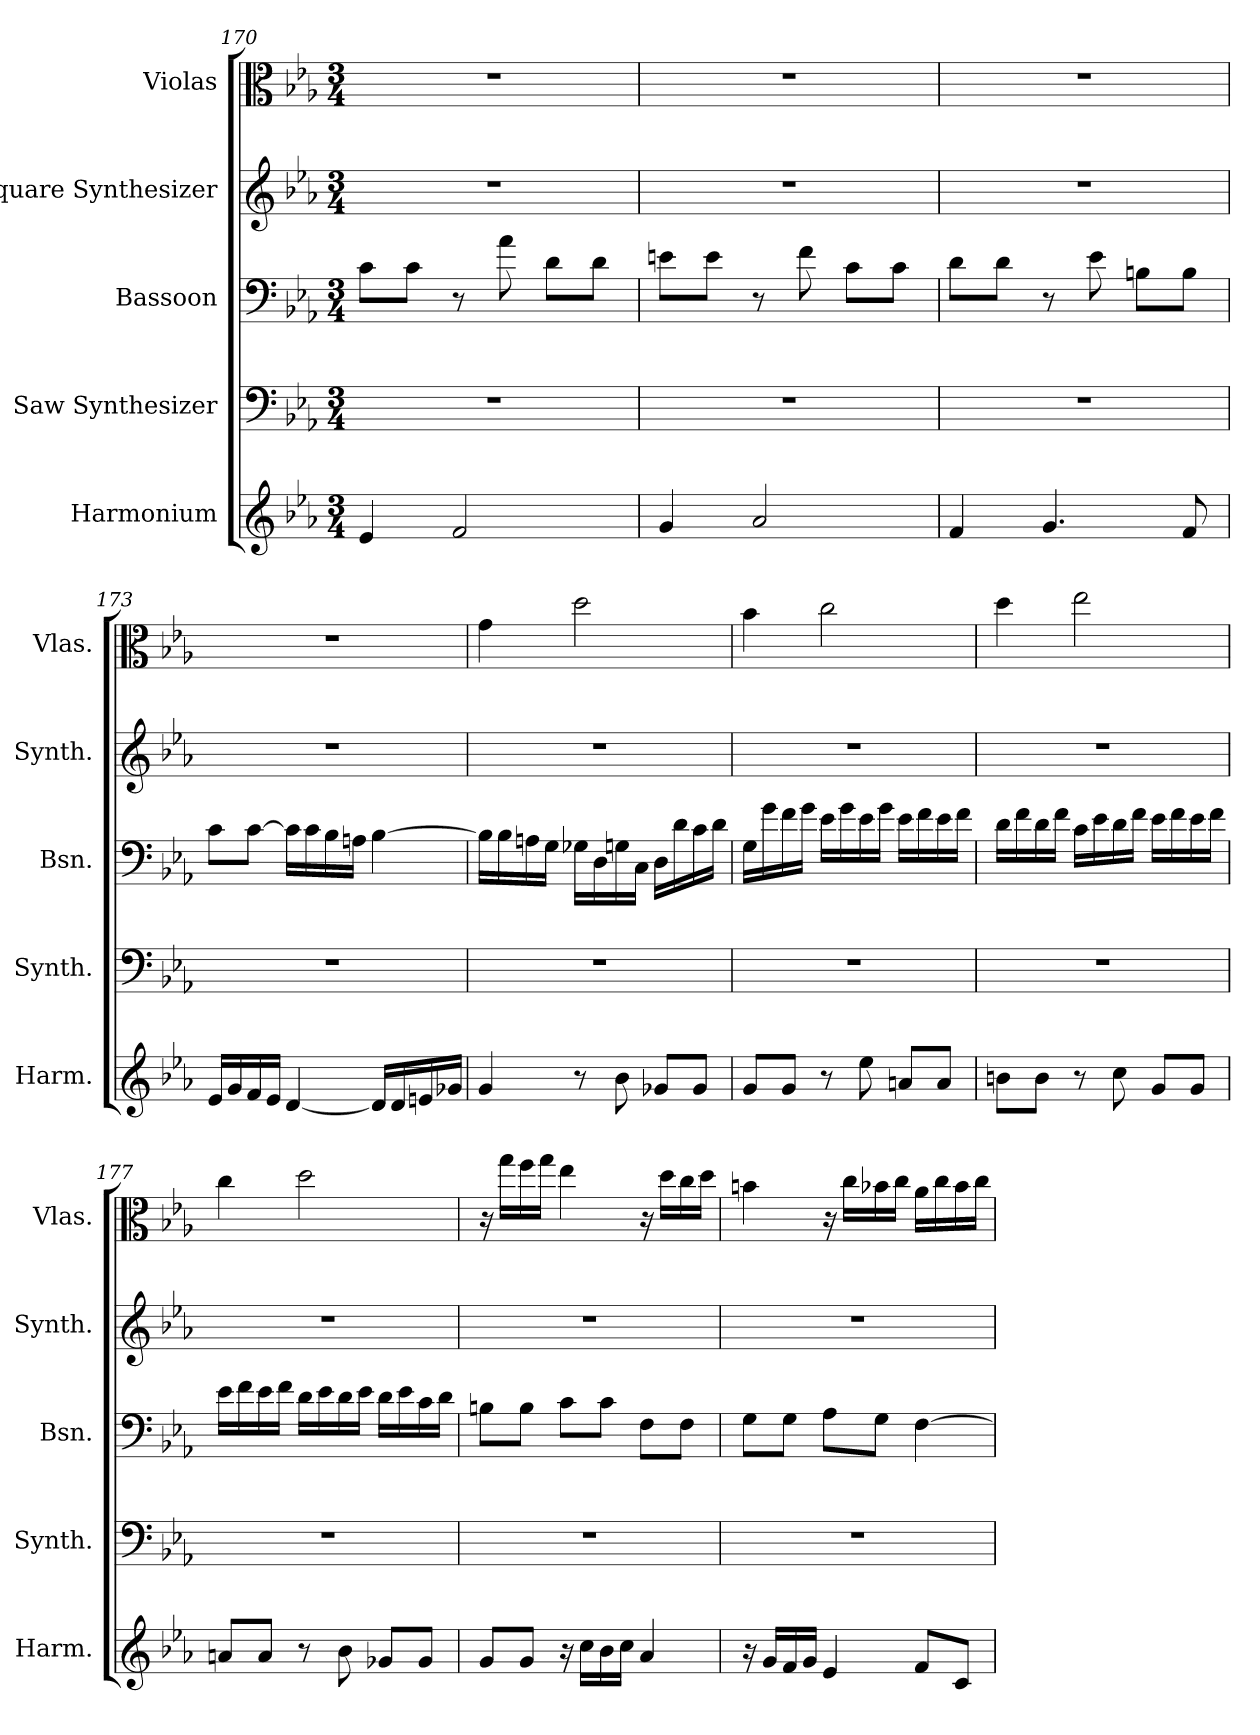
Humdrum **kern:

**kern	**kern	**kern	**kern	**kern
*part5	*part4	*part3	*part2	*part1
*staff5	*staff4	*staff3	*staff2	*staff1
*I"Harmonium	*I"Saw Synthesizer	*I"Bassoon	*I"Square Synthesizer	*I"Violas
*I'Harm.	*I'Synth.	*I'Bsn.	*I'Synth.	*I'Vlas.
!!LO:PB:g=z
*clefG2	*clefF4	*clefF4	*clefG2	*clefC3
*k[b-e-a-]	*k[b-e-a-]	*k[b-e-a-]	*k[b-e-a-]	*k[b-e-a-]
*M3/4	*M3/4	*M3/4	*M3/4	*M3/4
=170	=170	=170	=170	=170
4e-/	2.r	8c\L	2.r	2.r
.	.	8c\J	.	.
2f/	.	8r	.	.
.	.	8a-\	.	.
.	.	8d\L	.	.
.	.	8d\J	.	.
=171	=171	=171	=171	=171
4g/	2.r	8en\L	2.r	2.r
.	.	8e\J	.	.
2a-/	.	8r	.	.
.	.	8f\	.	.
.	.	8c\L	.	.
.	.	8c\J	.	.
=172	=172	=172	=172	=172
4f/	2.r	8d\L	2.r	2.r
.	.	8d\J	.	.
4.g/	.	8r	.	.
.	.	8e-\	.	.
.	.	8Bn\L	.	.
8f/	.	8B\J	.	.
=173	=173	=173	=173	=173
16e-/LL	2.r	8c\L	2.r	2.r
16g/	.	.	.	.
16f/	.	[8c\J	.	.
16e-/JJ	.	.	.	.
[4d/	.	16c\LL]	.	.
.	.	16c\	.	.
.	.	16B-\	.	.
.	.	16An\JJ	.	.
16d/LL]	.	[4B-\	.	.
16d/	.	.	.	.
16en/	.	.	.	.
16g-X/JJ	.	.	.	.
!!LO:LB:g=z
=174	=174	=174	=174	=174
4g/	2.r	16B-\LL]	2.r	4g\
.	.	16B-\	.	.
.	.	16An\	.	.
.	.	16G\JJ	.	.
8r	.	16G-X\LL	.	2dd\
.	.	16D\	.	.
8b-\	.	16Gn\	.	.
.	.	16C\JJ	.	.
8g-X/L	.	16D\LL	.	.
.	.	16d\	.	.
8g-/J	.	16c\	.	.
.	.	16d\JJ	.	.
=175	=175	=175	=175	=175
8g/L	2.r	16G\LL	2.r	4b-\
.	.	16g\	.	.
8g/J	.	16f\	.	.
.	.	16g\JJ	.	.
8r	.	16e-\LL	.	2cc\
.	.	16g\	.	.
8ee-\	.	16e-\	.	.
.	.	16g\JJ	.	.
8an/L	.	16e-\LL	.	.
.	.	16f\	.	.
8a/J	.	16e-\	.	.
.	.	16f\JJ	.	.
!!LO:PB:g=z
=176	=176	=176	=176	=176
8bn\L	2.r	16d\LL	2.r	4dd\
.	.	16f\	.	.
8b\J	.	16d\	.	.
.	.	16f\JJ	.	.
8r	.	16c\LL	.	2ee-\
.	.	16e-\	.	.
8cc\	.	16d\	.	.
.	.	16f\JJ	.	.
8g/L	.	16e-\LL	.	.
.	.	16f\	.	.
8g/J	.	16e-\	.	.
.	.	16f\JJ	.	.
=177	=177	=177	=177	=177
8an/L	2.r	16e-\LL	2.r	4cc\
.	.	16f\	.	.
8a/J	.	16e-\	.	.
.	.	16f\JJ	.	.
8r	.	16d\LL	.	2dd\
.	.	16e-\	.	.
8b-\	.	16d\	.	.
.	.	16e-\JJ	.	.
8g-X/L	.	16d\LL	.	.
.	.	16e-\	.	.
8g-/J	.	16c\	.	.
.	.	16d\JJ	.	.
!!LO:LB:g=z
=178	=178	=178	=178	=178
8g/L	2.r	8Bn\L	2.r	16r
.	.	.	.	16gg\LL
8g/J	.	8B\J	.	16ff\
.	.	.	.	16gg\JJ
16r	.	8c\L	.	4ee-\
16cc\LL	.	.	.	.
16b-\	.	8c\J	.	.
16cc\JJ	.	.	.	.
4a-/	.	8F\L	.	16r
.	.	.	.	16dd\LL
.	.	8F\J	.	16cc\
.	.	.	.	16dd\JJ
=179	=179	=179	=179	=179
16r	2.r	8G\L	2.r	4bn\
16g/LL	.	.	.	.
16f/	.	8G\J	.	.
16g/JJ	.	.	.	.
4e-/	.	8A-\L	.	16r
.	.	.	.	16cc\LL
.	.	8G\J	.	16b-X\
.	.	.	.	16cc\JJ
8f/L	.	[4F\	.	16a-\LL
.	.	.	.	16cc\
8c/J	.	.	.	16b-\
.	.	.	.	16cc\JJ
=	=	=	=	=
*-	*-	*-	*-	*-
